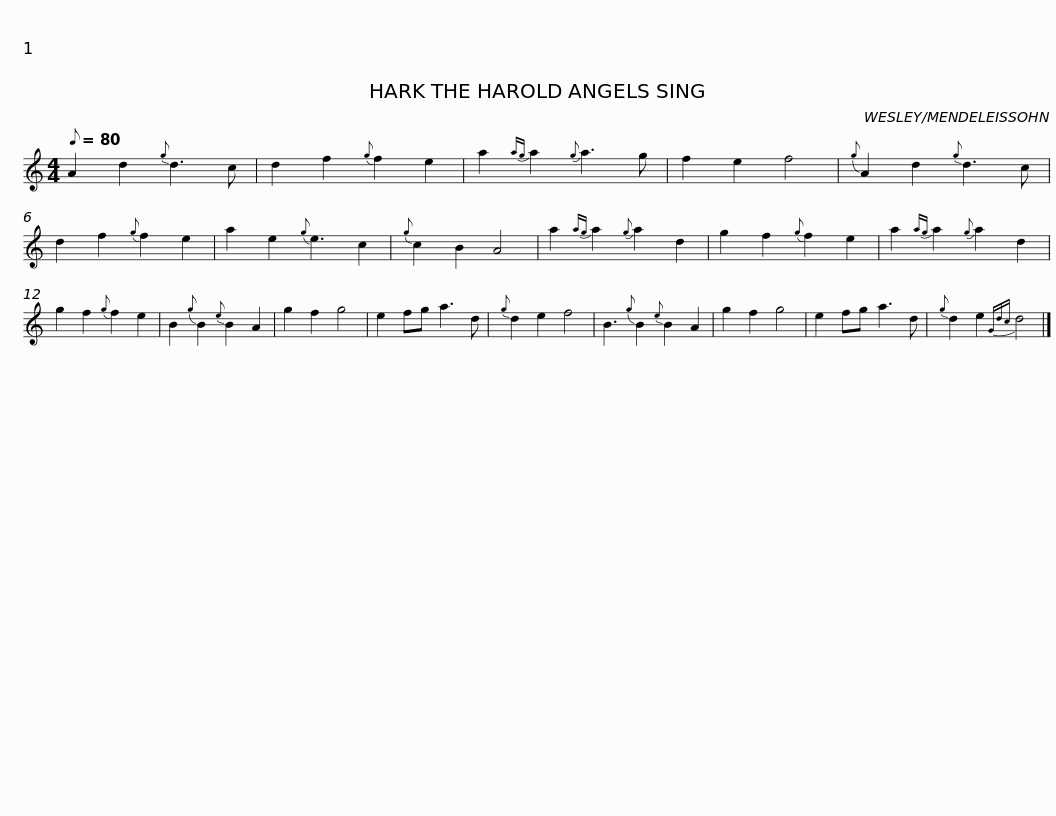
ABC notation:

X:1
L:1/8
Q:1/8=80
M:4/4
I:linebreak $
K:C
V:1 treble
V:1
 A2 d2{g} d3 c | d2 f2{g} f2 e2 | a2{ag} a2{g} a3 g |$ f2 e2 f4 |{g} A2 d2{g} d3 c | %5
 d2 f2{g} f2 e2 |$ a2 e2{g} e3 c2 |{g} c2 B2 A4 | a2{ag} a2{g} a2 d2 |$ g2 f2{g} f2 e2 | %10
 a2{ag} a2{g} a2 d2 | g2 f2{g} f2 e2 |$ B2{g} B2{e} B2 A2 | g2 f2 g4 | e2 fg a3 d |$ %15
{g} d2 e2 f4 | B3{g} B2{e} B2 A2 | g2 f2 g4 |$ e2 fg a3 d |{g} d2 e2{Gdc} d4 |] %20
